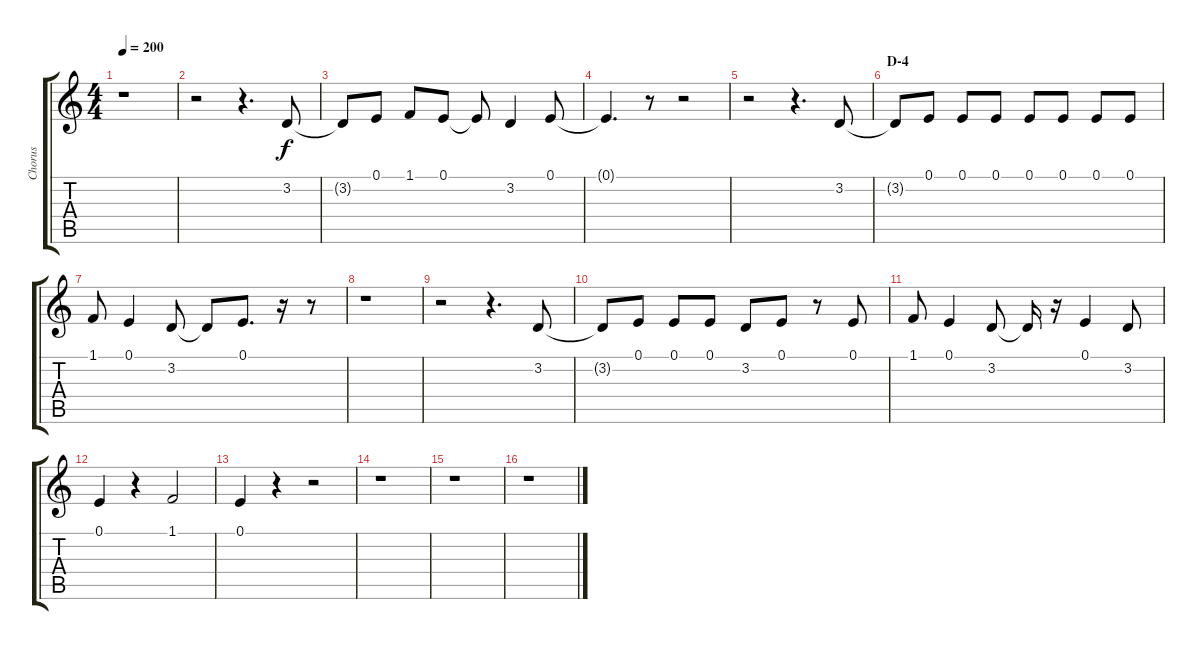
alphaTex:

\track ("Chorus" "Chorus") {instrument altosax}
\staff {score tabs}
\tuning (E4 B3 G3 D3 A2 E2) {hide}
\ts (4 4)
\tempo 200
\clef g2
\ks c
r.1{dy f} |
r.2 r.4{d} 3.2.8 |
3.2{t}.8 0.1.8 1.1.8 0.1.8 0.1{t}.8 3.2.4 0.1.8 |
0.1{t}.4{d} r.8 r.2 |
r.2 r.4{d} 3.2.8 |
\section ("" "D-4")
3.2{t}.8 0.1.8 0.1.8 0.1.8 0.1.8 0.1.8 0.1.8 0.1.8 |
1.1.8 0.1.4 3.2.8 3.2{t}.8 0.1.8{d} r.16 r.8 |
r.1 |
r.2 r.4{d} 3.2.8 |
3.2{t}.8 0.1.8 0.1.8 0.1.8 3.2.8 0.1.8 r.8 0.1.8 |
1.1.8 0.1.4 3.2.8 3.2{t}.16 r.16 0.1.4 3.2.8 |
0.1.4 r.4 1.1.2 |
0.1.4 r.4 r.2 |
r.1 |
r.1 |
r.1
